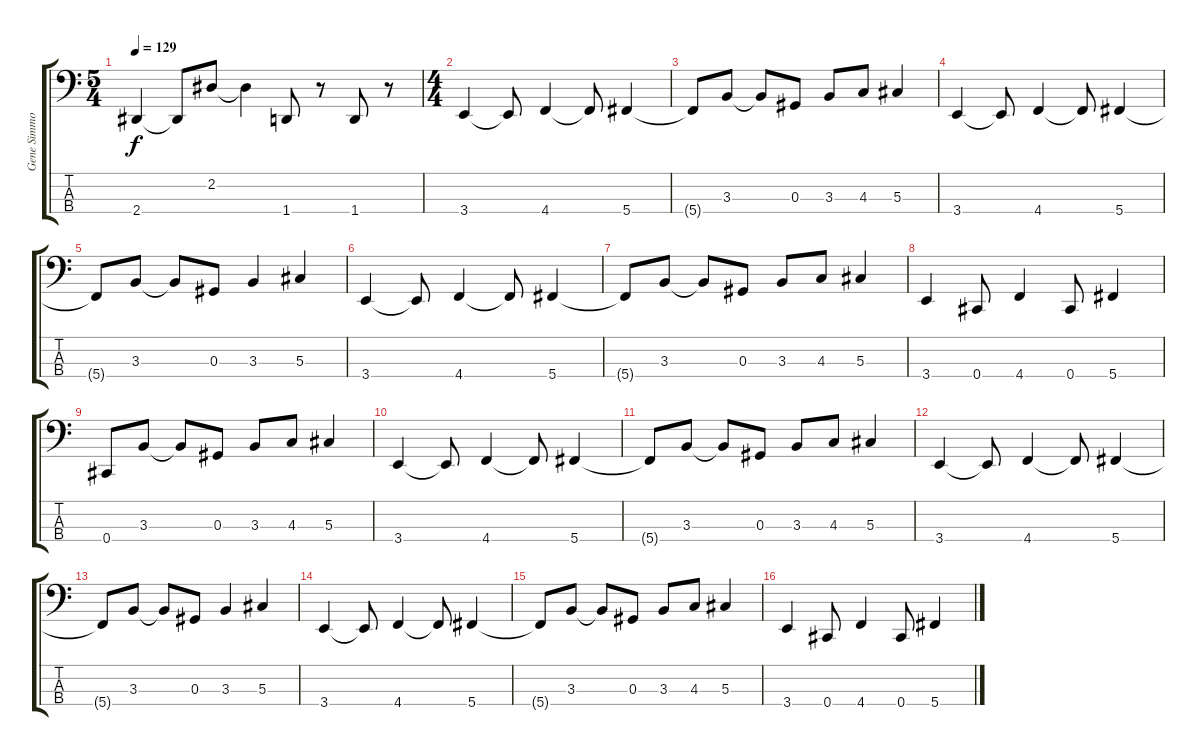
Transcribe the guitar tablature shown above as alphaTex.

\track ("Gene Simmons" "Gene Simmo") {instrument electricbasspick}
\staff {score tabs}
\tuning (Gb2 Db2 Ab1 Db1) {hide}
\ts (5 4)
\tempo 129
\clef f4
\ks c
2.4.4{dy f} 2.4{t}.8 2.2.8 2.2{t}.4 1.4.8 r.8 1.4.8 r.8 |
\ts (4 4)
3.4.4 3.4{t}.8 4.4.4 4.4{t}.8 5.4.4 |
5.4{t}.8 3.3.8 3.3{t}.8 0.3.8 3.3.8 4.3.8 5.3.4 |
3.4.4 3.4{t}.8 4.4.4 4.4{t}.8 5.4.4 |
5.4{t}.8 3.3.8 3.3{t}.8 0.3.8 3.3.4 5.3.4 |
3.4.4 3.4{t}.8 4.4.4 4.4{t}.8 5.4.4 |
5.4{t}.8 3.3.8 3.3{t}.8 0.3.8 3.3.8 4.3.8 5.3.4 |
3.4.4 0.4.8 4.4.4 0.4.8 5.4.4 |
0.4.8 3.3.8 3.3{t}.8 0.3.8 3.3.8 4.3.8 5.3.4 |
3.4.4 3.4{t}.8 4.4.4 4.4{t}.8 5.4.4 |
5.4{t}.8 3.3.8 3.3{t}.8 0.3.8 3.3.8 4.3.8 5.3.4 |
3.4.4 3.4{t}.8 4.4.4 4.4{t}.8 5.4.4 |
5.4{t}.8 3.3.8 3.3{t}.8 0.3.8 3.3.4 5.3.4 |
3.4.4 3.4{t}.8 4.4.4 4.4{t}.8 5.4.4 |
5.4{t}.8 3.3.8 3.3{t}.8 0.3.8 3.3.8 4.3.8 5.3.4 |
3.4.4 0.4.8 4.4.4 0.4.8 5.4.4
